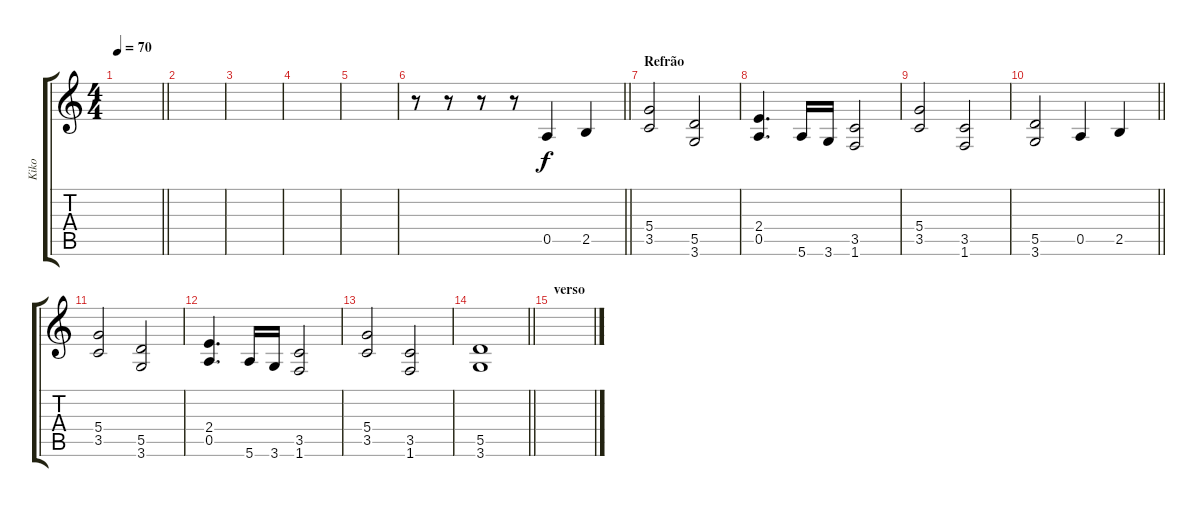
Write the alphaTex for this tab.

\track ("Kiko" "Kiko") {instrument distortionguitar}
\staff {score tabs}
\tuning (E4 B3 G3 D3 A2 E2) {hide}
\ts (4 4)
\tempo 70
\clef g2
\barLineRight lightlight
\ks c
|
|
|
|
|
\barLineRight lightlight
r.8 r.8 r.8 r.8 0.5.4 2.5.4 |
\section ("" "Refrão")
(5.4 3.5).2 (5.5 3.6).2 |
(2.4 0.5).4{d} 5.6.16 3.6.16 (3.5 1.6).2 |
(5.4 3.5).2 (3.5 1.6).2 |
\barLineRight lightlight
(5.5 3.6).2 0.5.4 2.5.4 |
(5.4 3.5).2 (5.5 3.6).2 |
(2.4 0.5).4{d} 5.6.16 3.6.16 (3.5 1.6).2 |
(5.4 3.5).2 (3.5 1.6).2 |
\barLineRight lightlight
(5.5 3.6).1 |
\section ("" "verso")
